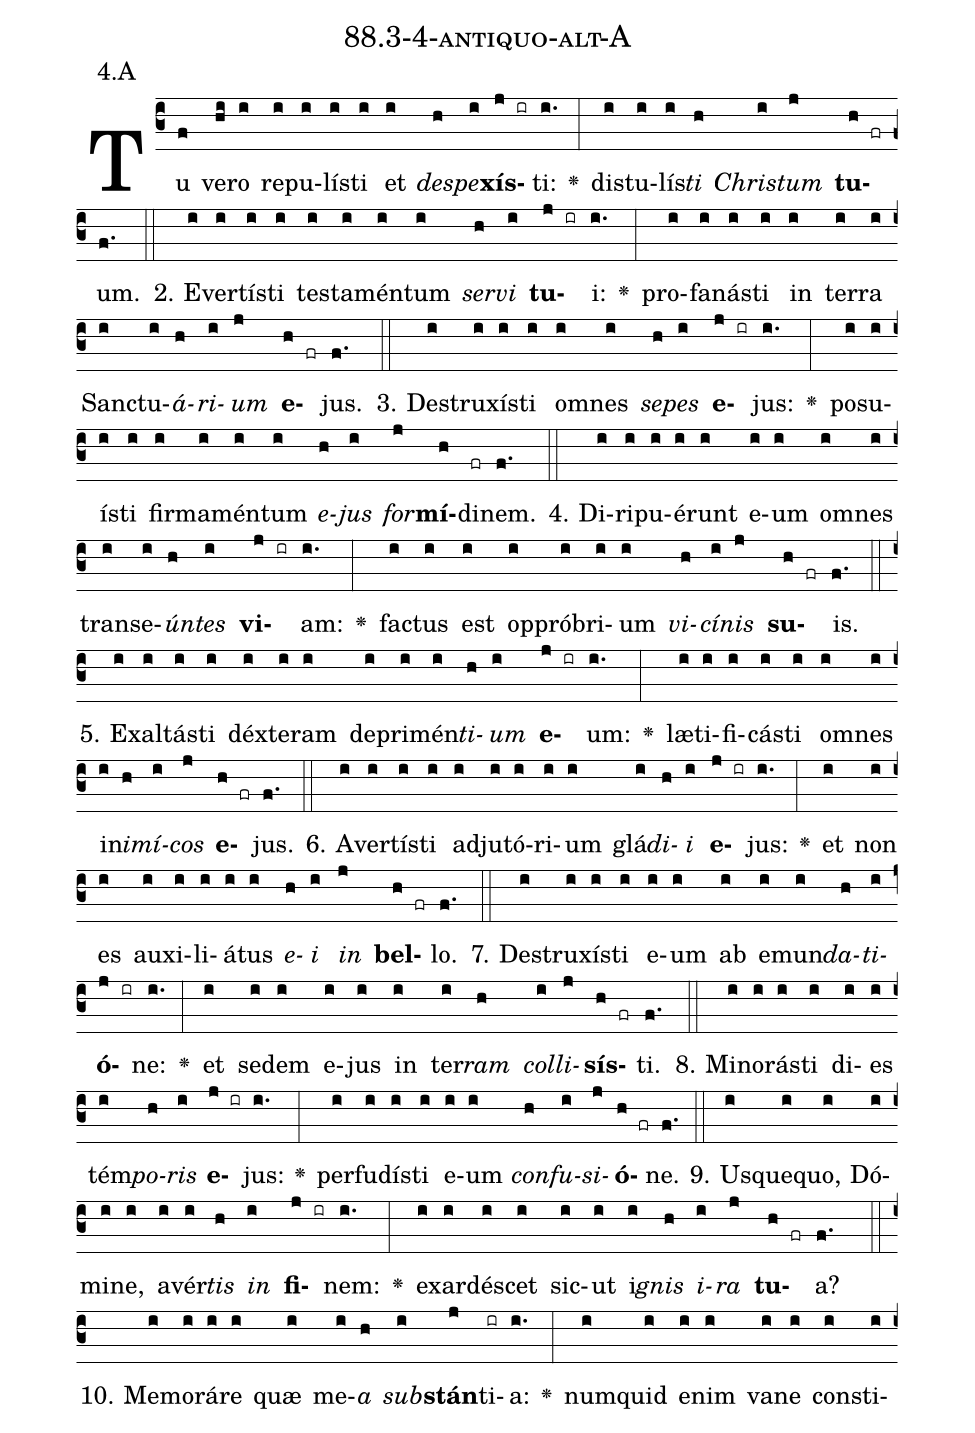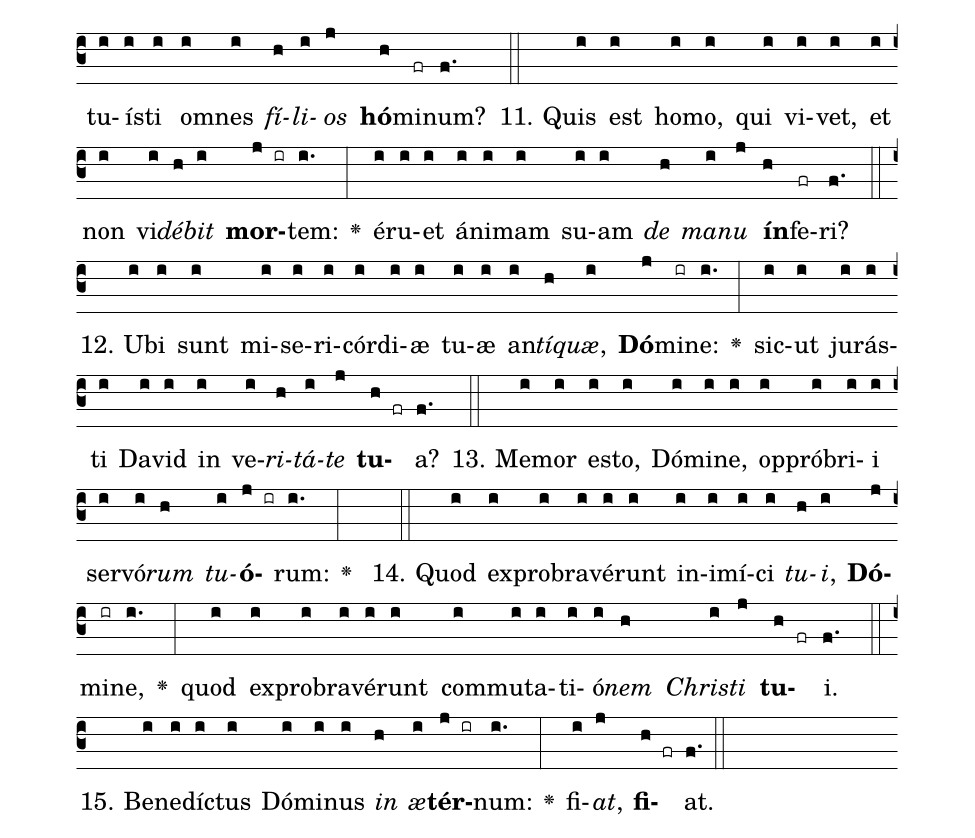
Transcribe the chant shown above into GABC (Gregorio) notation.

name: 88.3-4-antiquo-alt-A;
annotation: 4.A;
%%
(c3)Tu(f) ve(hi)ro(i) re(i)pu(i)lís(i)ti(i) et(i) <i>de</i>(h)<i>spe</i>(i)<b>xís</b>(j ir)ti:(i.) <v>\greheightstar</v>(:) dis(i)tu(i)lís(i)<i>ti</i>(h) <i>Chris</i>(i)<i>tum</i>(j) <b>tu</b>(h fr)um.(f.) (::)
2. E(i)ver(i)tís(i)ti(i) tes(i)ta(i)mén(i)tum(i) <i>ser</i>(h)<i>vi</i>(i) <b>tu</b>(j ir)i:(i.) <v>\greheightstar</v>(:) pro(i)fa(i)nás(i)ti(i) in(i) ter(i)ra(i) Sanc(i)tu(i)<i>á</i>(h)<i>ri</i>(i)<i>um</i>(j) <b>e</b>(h fr)jus.(f.) (::)
3. De(i)stru(i)xís(i)ti(i) om(i)nes(i) <i>se</i>(h)<i>pes</i>(i) <b>e</b>(j ir)jus:(i.) <v>\greheightstar</v>(:) po(i)su(i)ís(i)ti(i) fir(i)ma(i)mén(i)tum(i) <i>e</i>(h)<i>jus</i>(i) <i>for</i>(j)<b>mí</b>(h)di(fr)nem.(f.) (::)
4. Di(i)ri(i)pu(i)é(i)runt(i) e(i)um(i) om(i)nes(i) trans(i)e(i)<i>ún</i>(h)<i>tes</i>(i) <b>vi</b>(j ir)am:(i.) <v>\greheightstar</v>(:) fac(i)tus(i) est(i) op(i)pró(i)bri(i)um(i) <i>vi</i>(h)<i>cí</i>(i)<i>nis</i>(j) <b>su</b>(h fr)is.(f.) (::)
5. Ex(i)al(i)tás(i)ti(i) déx(i)te(i)ram(i) de(i)pri(i)mén(i)<i>ti</i>(h)<i>um</i>(i) <b>e</b>(j ir)um:(i.) <v>\greheightstar</v>(:) læ(i)ti(i)fi(i)cás(i)ti(i) om(i)nes(i) in(i)<i>i</i>(h)<i>mí</i>(i)<i>cos</i>(j) <b>e</b>(h fr)jus.(f.) (::)
6. A(i)ver(i)tís(i)ti(i) ad(i)ju(i)tó(i)ri(i)um(i) glá(i)<i>di</i>(h)<i>i</i>(i) <b>e</b>(j ir)jus:(i.) <v>\greheightstar</v>(:) et(i) non(i) es(i) au(i)xi(i)li(i)á(i)tus(i) <i>e</i>(h)<i>i</i>(i) <i>in</i>(j) <b>bel</b>(h fr)lo.(f.) (::)
7. De(i)stru(i)xís(i)ti(i) e(i)um(i) ab(i) e(i)mun(i)<i>da</i>(h)<i>ti</i>(i)<b>ó</b>(j ir)ne:(i.) <v>\greheightstar</v>(:) et(i) se(i)dem(i) e(i)jus(i) in(i) ter(i)<i>ram</i>(h) <i>col</i>(i)<i>li</i>(j)<b>sís</b>(h fr)ti.(f.) (::)
8. Mi(i)no(i)rás(i)ti(i) di(i)es(i) tém(i)<i>po</i>(h)<i>ris</i>(i) <b>e</b>(j ir)jus:(i.) <v>\greheightstar</v>(:) per(i)fu(i)dís(i)ti(i) e(i)um(i) <i>con</i>(h)<i>fu</i>(i)<i>si</i>(j)<b>ó</b>(h fr)ne.(f.) (::)
9. Us(i)que(i)quo,(i) Dó(i)mi(i)ne,(i) a(i)vér(i)<i>tis</i>(h) <i>in</i>(i) <b>fi</b>(j ir)nem:(i.) <v>\greheightstar</v>(:) ex(i)ar(i)dé(i)scet(i) sic(i)ut(i) i(i)<i>gnis</i>(h) <i>i</i>(i)<i>ra</i>(j) <b>tu</b>(h fr)a?(f.) (::)
10. Me(i)mo(i)rá(i)re(i) quæ(i) me(i)<i>a</i>(h) <i>sub</i>(i)<b>stán</b>(j)ti(ir)a:(i.) <v>\greheightstar</v>(:) num(i)quid(i) e(i)nim(i) va(i)ne(i) con(i)sti(i)tu(i)ís(i)ti(i) om(i)nes(i) <i>fí</i>(h)<i>li</i>(i)<i>os</i>(j) <b>hó</b>(h)mi(fr)num?(f.) (::)
11. Quis(i) est(i) ho(i)mo,(i) qui(i) vi(i)vet,(i) et(i) non(i) vi(i)<i>dé</i>(h)<i>bit</i>(i) <b>mor</b>(j ir)tem:(i.) <v>\greheightstar</v>(:) é(i)ru(i)et(i) á(i)ni(i)mam(i) su(i)am(i) <i>de</i>(h) <i>ma</i>(i)<i>nu</i>(j) <b>ín</b>(h)fe(fr)ri?(f.) (::)
12. U(i)bi(i) sunt(i) mi(i)se(i)ri(i)cór(i)di(i)æ(i) tu(i)æ(i) an(i)<i>tí</i>(h)<i>quæ</i>,(i) <b>Dó</b>(j)mi(ir)ne:(i.) <v>\greheightstar</v>(:) sic(i)ut(i) ju(i)rás(i)ti(i) Da(i)vid(i) in(i) ve(i)<i>ri</i>(h)<i>tá</i>(i)<i>te</i>(j) <b>tu</b>(h fr)a?(f.) (::)
13. Me(i)mor(i) es(i)to,(i) Dó(i)mi(i)ne,(i) op(i)pró(i)bri(i)i(i) ser(i)vó(i)<i>rum</i>(h) <i>tu</i>(i)<b>ó</b>(j ir)rum:(i.) <v>\greheightstar</v>(:)  (::)
14. Quod(i) ex(i)pro(i)bra(i)vé(i)runt(i) in(i)i(i)mí(i)ci(i) <i>tu</i>(h)<i>i</i>,(i) <b>Dó</b>(j)mi(ir)ne,(i.) <v>\greheightstar</v>(:) quod(i) ex(i)pro(i)bra(i)vé(i)runt(i) com(i)mu(i)ta(i)ti(i)ó(i)<i>nem</i>(h) <i>Chris</i>(i)<i>ti</i>(j) <b>tu</b>(h fr)i.(f.) (::)
15. Be(i)ne(i)díc(i)tus(i) Dó(i)mi(i)nus(i) <i>in</i>(h) <i>æ</i>(i)<b>tér</b>(j ir)num:(i.) <v>\greheightstar</v>(:) fi(i)<i>at</i>,(j) <b>fi</b>(h fr)at.(f.) (::)
